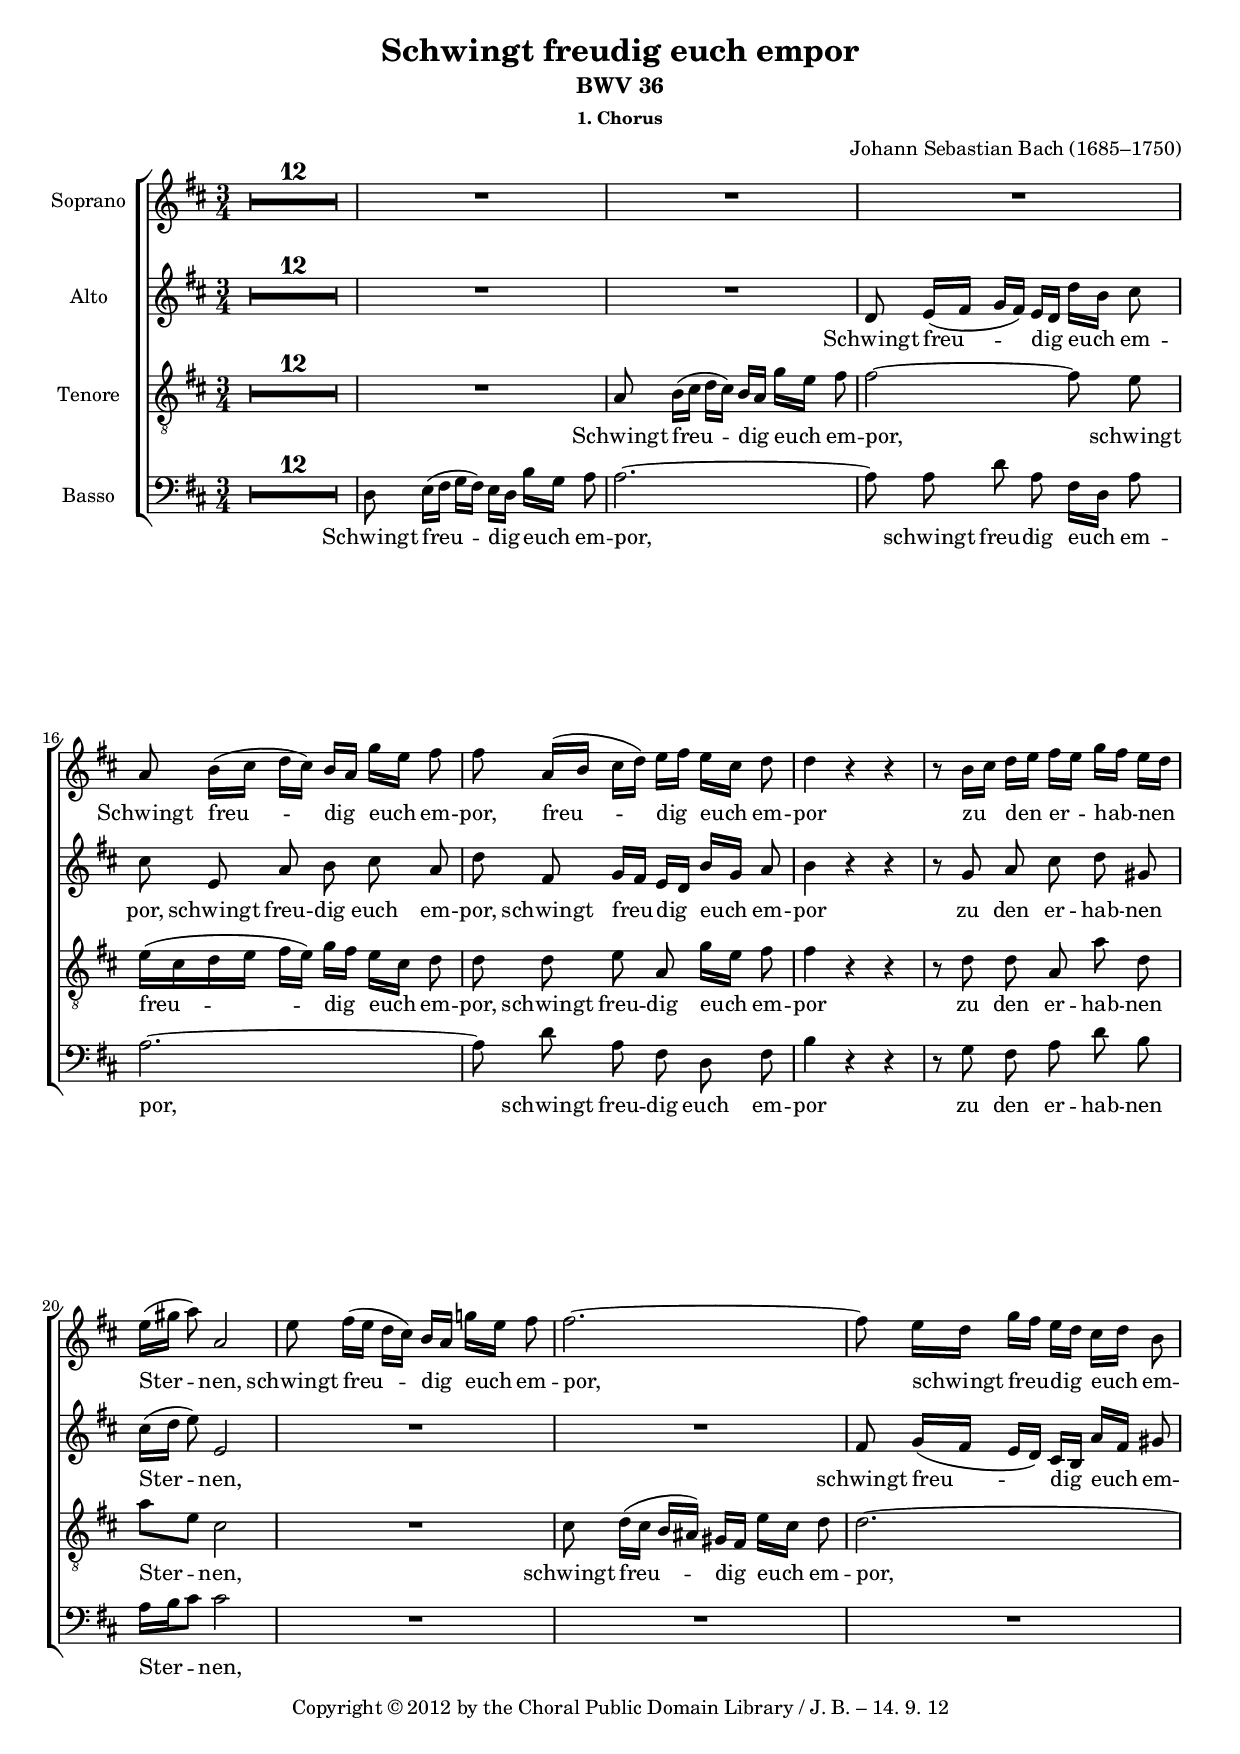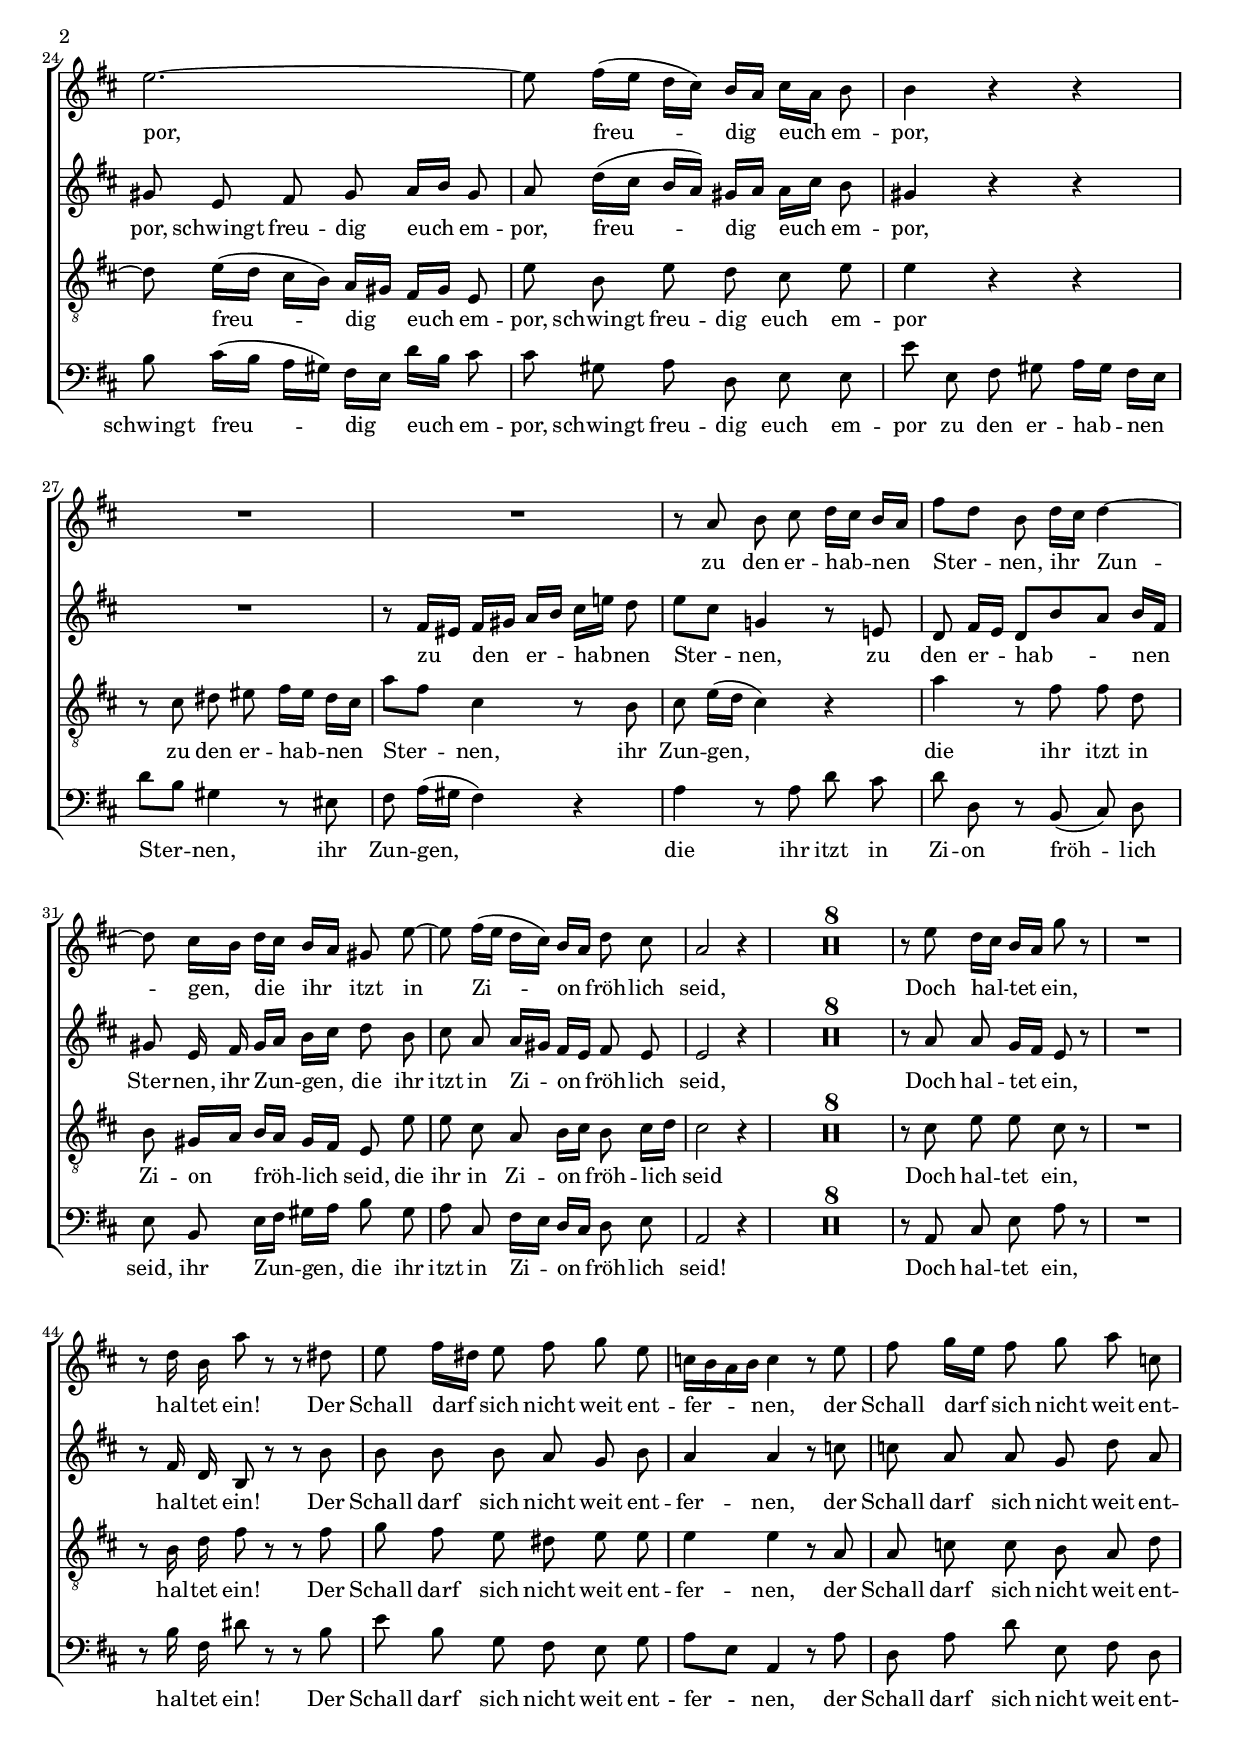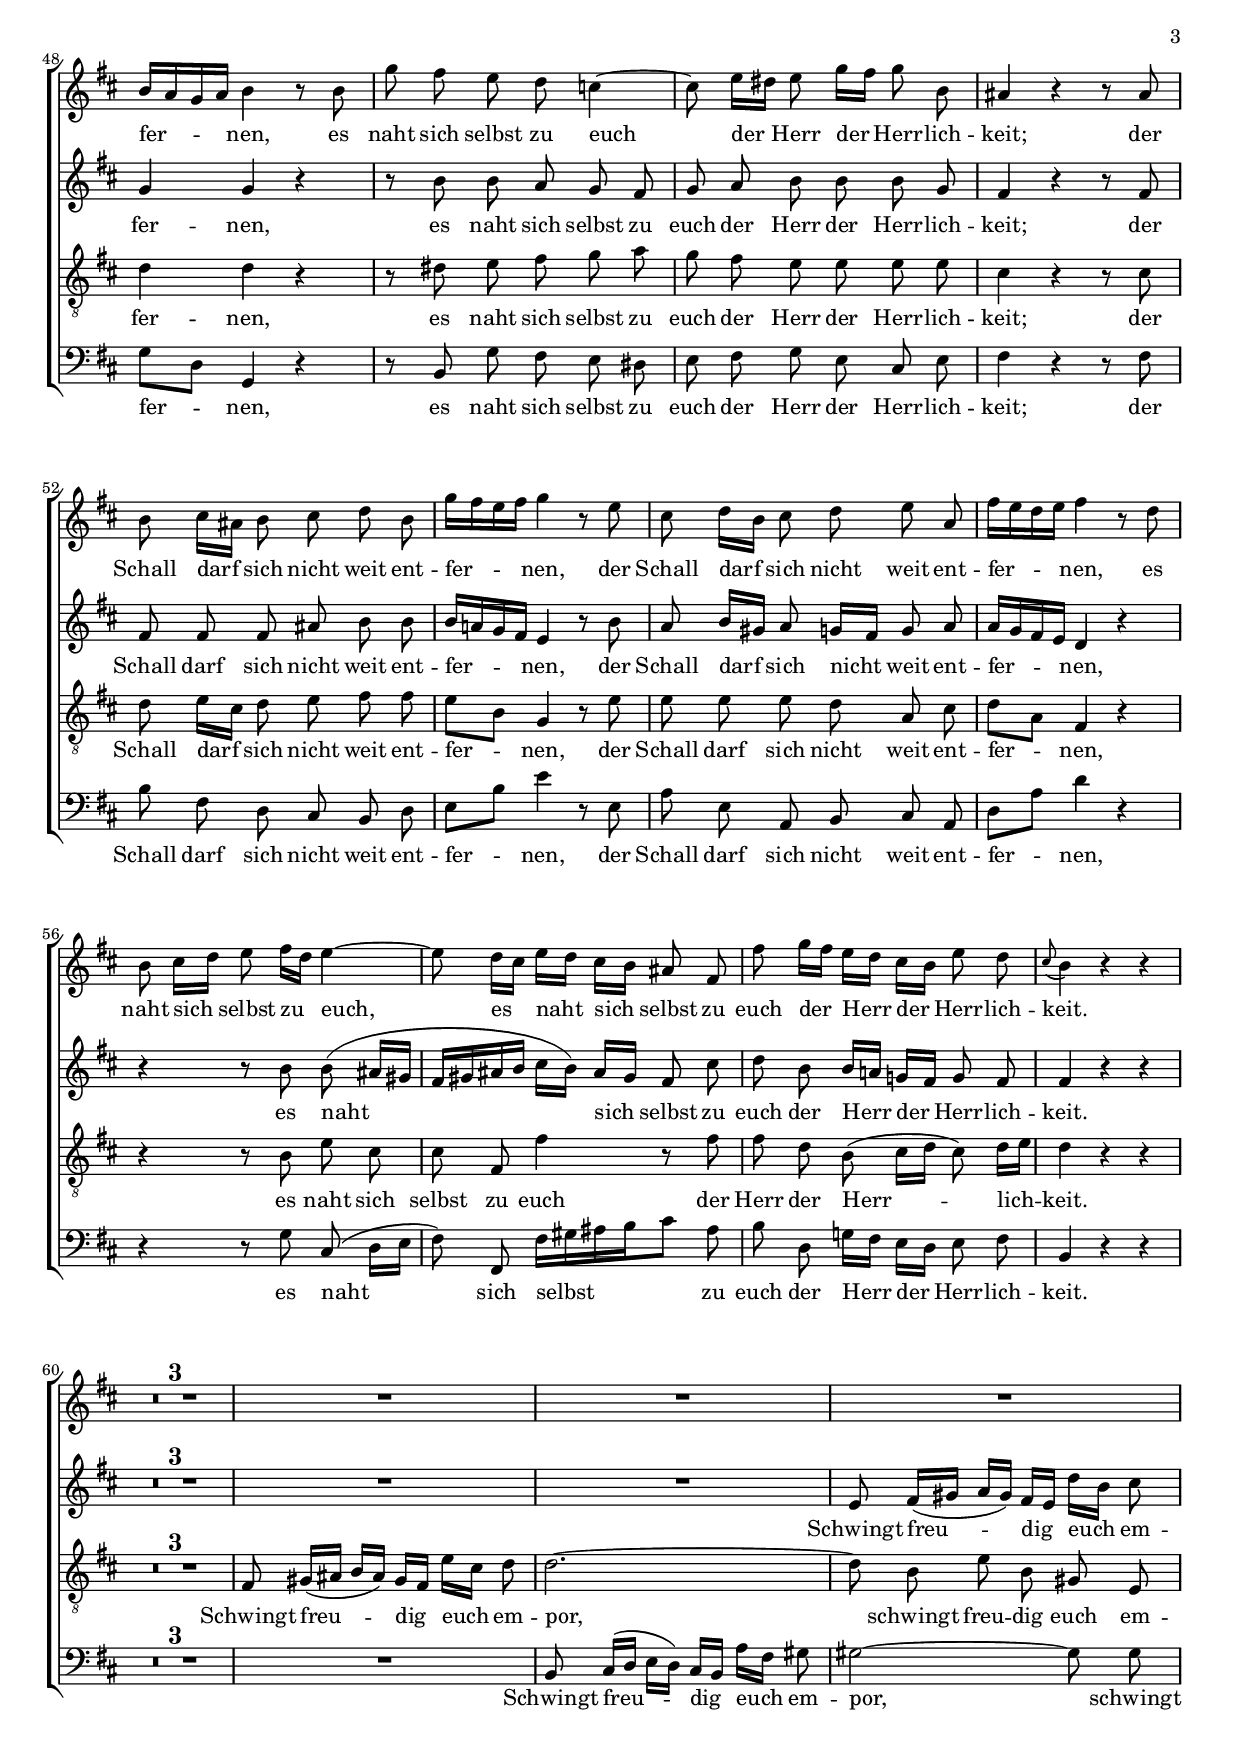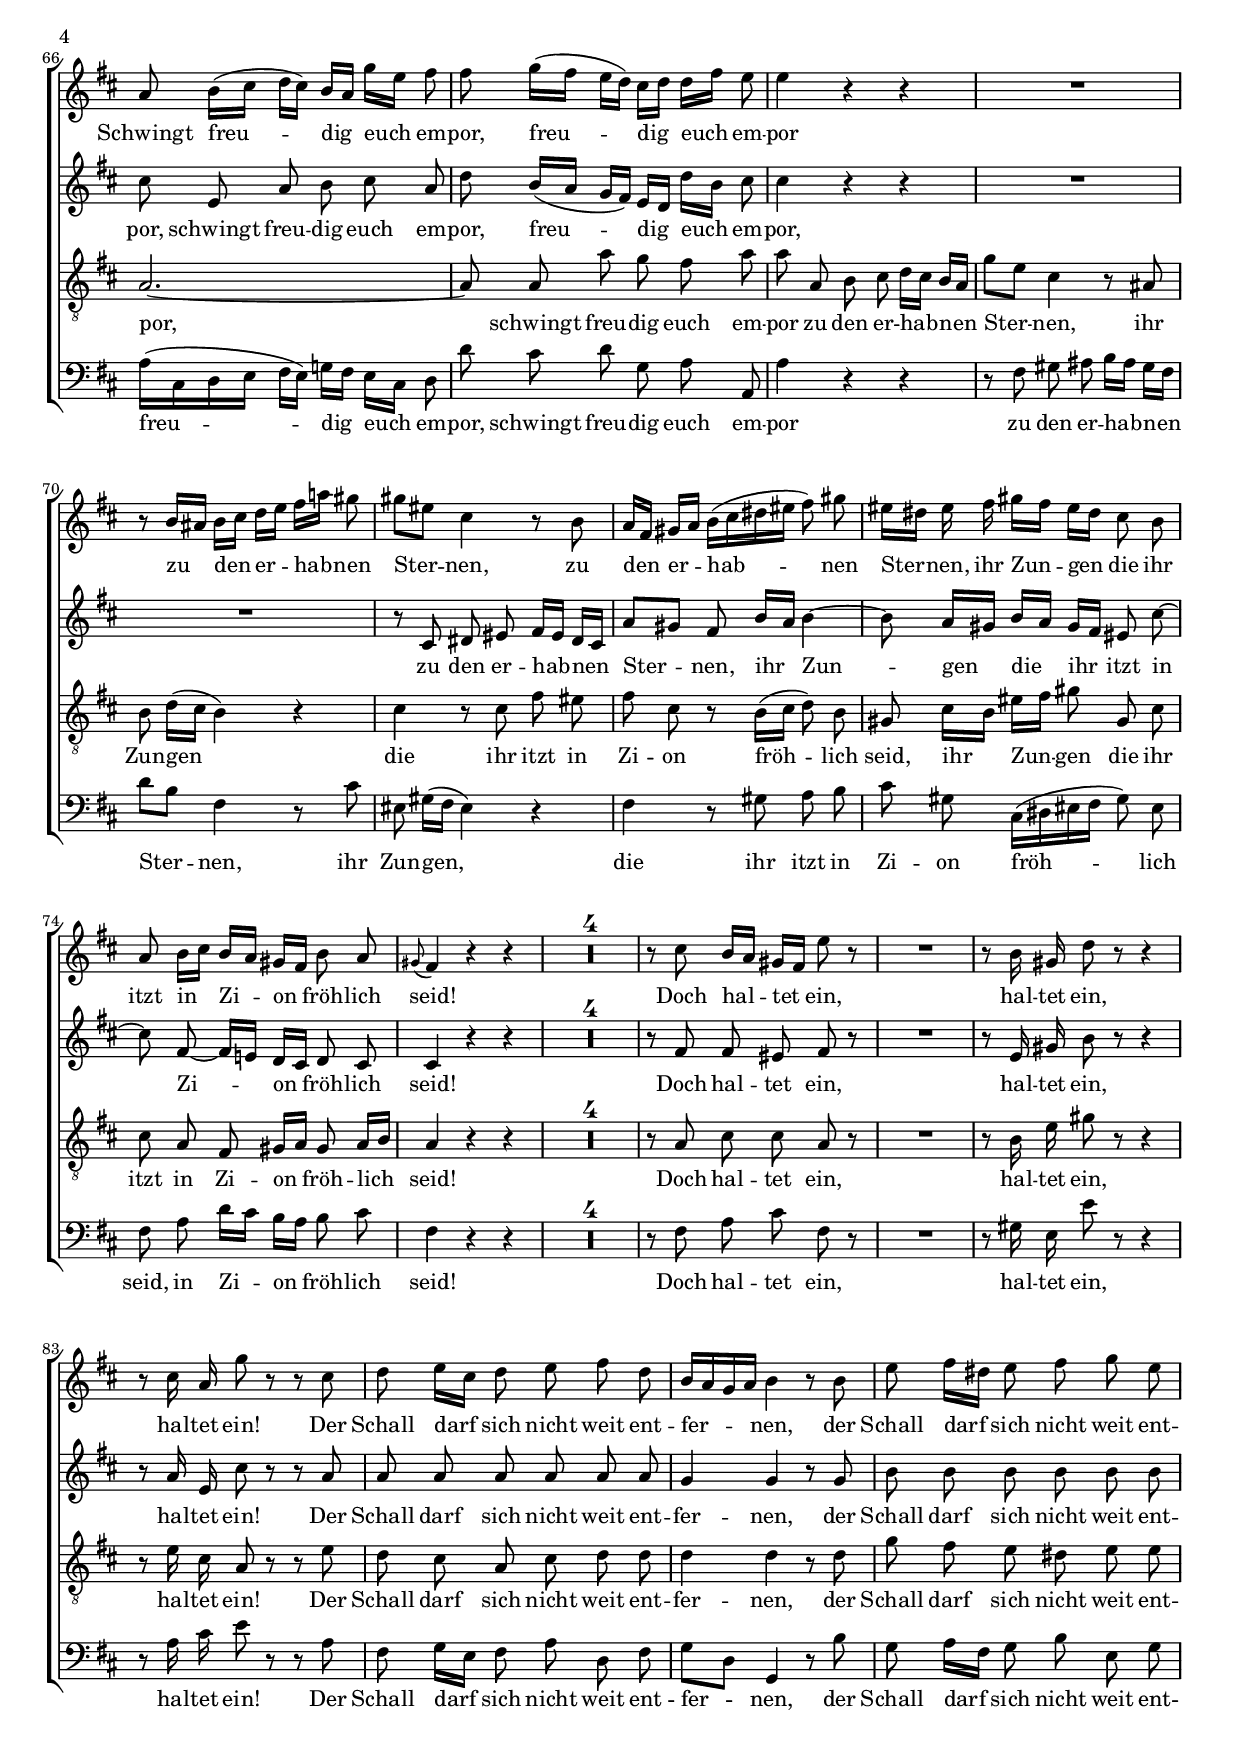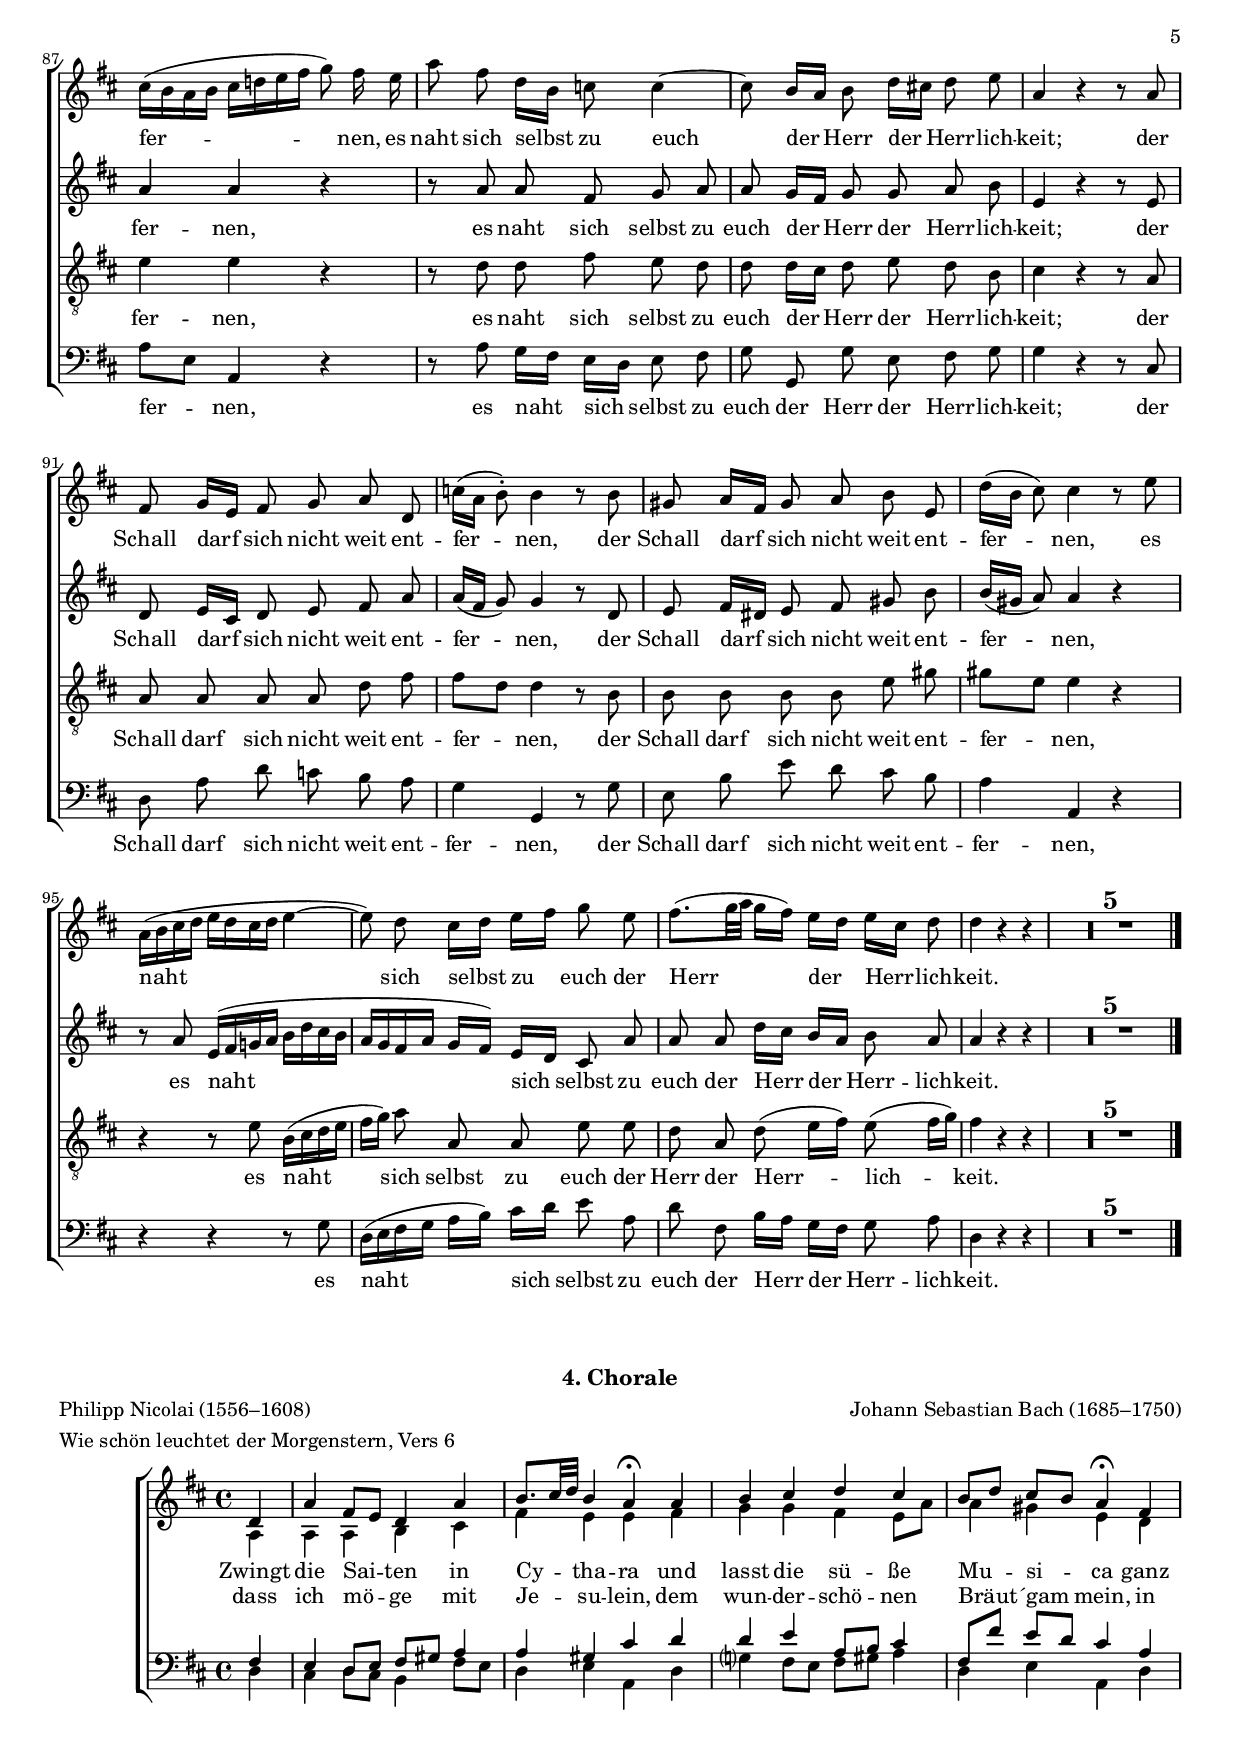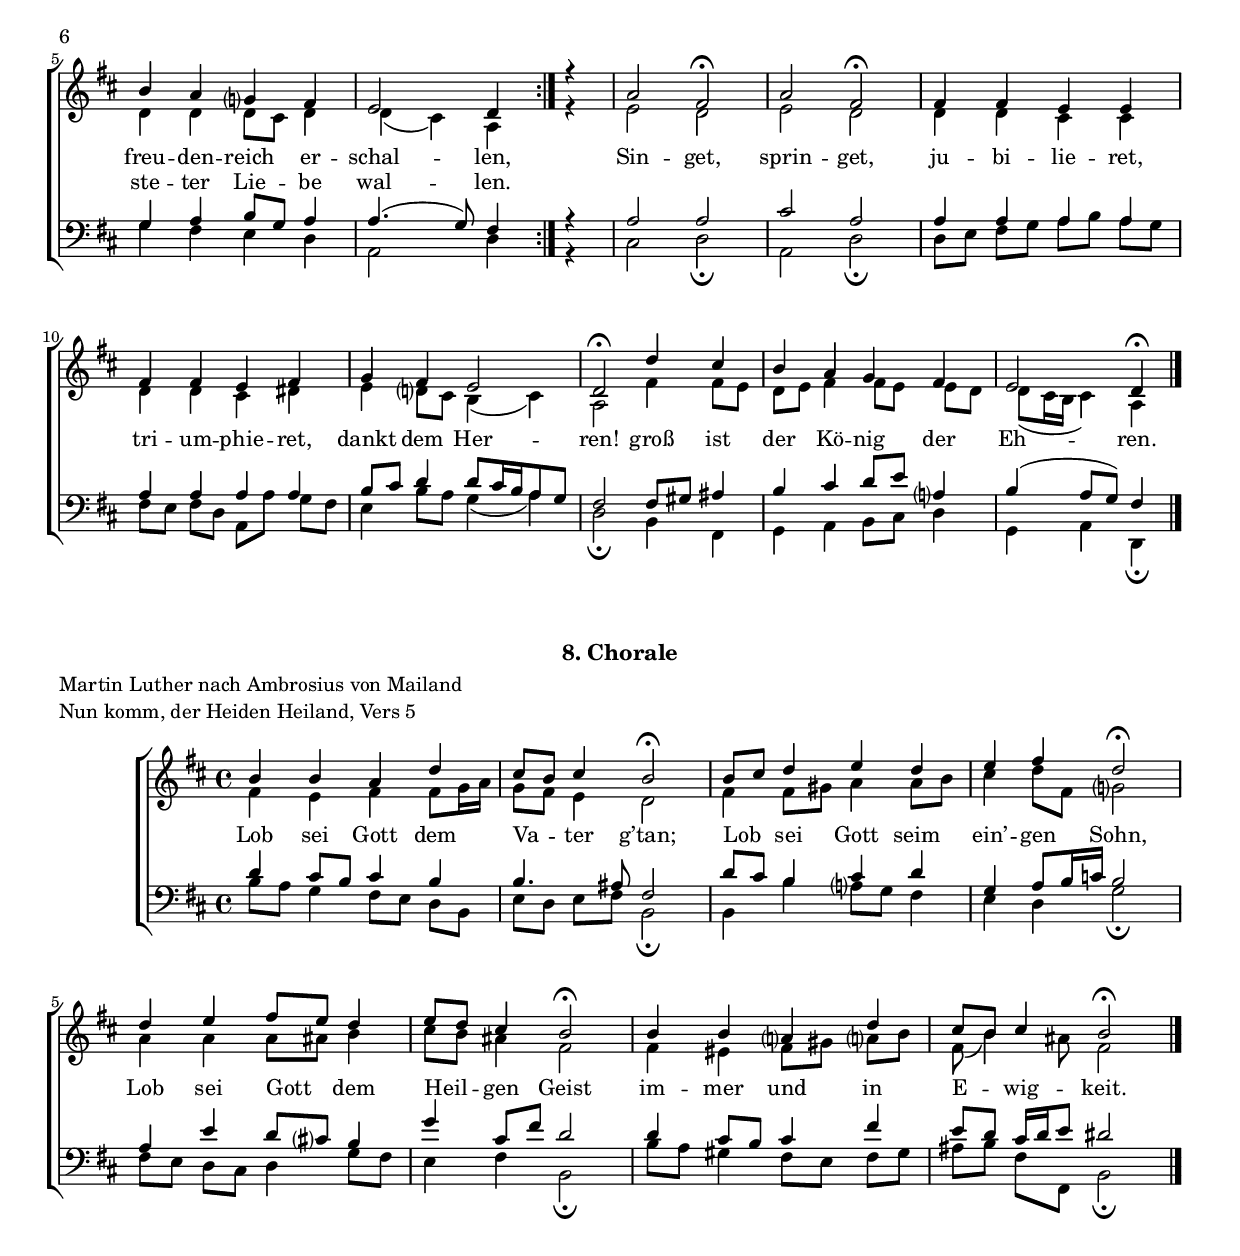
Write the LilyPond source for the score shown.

\version "2.15.95"

\language "deutsch"
% Eingabe von Johannes Becker
\paper {
  print-all-headers = ##t
}
%#(set-global-staff-size 19)
#(set-global-staff-size 17.2)
  \header {
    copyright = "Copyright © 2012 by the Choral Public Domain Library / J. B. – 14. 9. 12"
  }

trspos = { d b, }

global = {
  \key d \major
  \numericTimeSignature
  \time 3/4
  \compressFullBarRests
  \autoBeamOff
}

schwingt = \lyricmode {
  schwingt freu -- dig euch em -- por, 
}
stern = \lyricmode {
  schwingt freu -- dig euch em -- por
  zu den er -- hab -- nen Ster -- nen,
}
zung = \lyricmode {
  ihr Zun -- gen, die ihr itzt in Zi -- on
  fröh -- lich seid,
}
zungruf = \lyricmode {
  ihr Zun -- gen, die ihr itzt in Zi -- on
  fröh -- lich seid!
}
haltet = \lyricmode {
  Doch hal -- tet ein, hal -- tet ein!
}
haltethaltet = \lyricmode {
  Doch hal -- tet ein, hal -- tet ein, hal -- tet ein!
}
schall = \lyricmode {
  der Schall darf sich nicht weit ent -- fer -- nen,
}
naht = \lyricmode {
  es naht sich selbst zu euch der Herr der Herr -- lich -- keit;
}
nahtpunkt = \lyricmode {
  es naht sich selbst zu euch der Herr der Herr -- lich -- keit.
}
sopranoVoice = \relative c'' {
  \global
  \dynamicUp
  % Die Noten folgen hier.
  R2.*15
  
  a8 h16([ cis] d[ cis]) h[ a] g'[ e] 
  fis8 fis a,16([ h] cis[ d]) e[ fis] e[ cis ] d8
  d4 r r
  r8 h16[ cis] d[ e] fis[ e] g[ fis] e[ d]
  e([ gis] a8) a,2
  e'8 fis16([ e] d[ cis]) h[ a] g'[ e] fis8
  fis2.~
  fis8 e16[ d] g[ fis] e[ d] cis[ d] h8
  e2.~
  e8 fis16([ e] d[ cis]) h[ a] cis[ a] h8
  h4 r r
  R2.*2
  r8 a h cis d16[ cis] h[ a] 
  fis'8[ d] h d16[ cis] d4~
  d8 cis16[ h] d[ cis] h[ a] gis8 e'~
  e fis16([ e] d[ cis]) h[ a] d8 cis 
  a2 r4
  R2.*8
  r8 e' d16[ cis] h[ a] g'8 r
  R2.
  r8 d16 h a'8 r r dis,
  e fis16[ dis] e8 fis g e 
  c16[ h a h] c4 r8 e 
  fis g16[ e] fis8 g a c, 
  h16[ a g a] h4 r8 h 
  g' fis e d c4~
  c8 e16[ dis] e8 g16[ fis] g8 h, 
  ais4 r r8 ais
  h cis16[ ais] h8 cis d h 
  g'16[ fis e fis] g4 r8 e 
  cis d16[ h] cis8 d e a, 
  fis'16[ e d e] fis4 r8 d 
  h cis16[ d] e8 fis16[ d] e4~
  e8 d16[ cis] e[ d] cis[ h] ais8 fis 
  fis' g16[ fis] e[ d] cis[ h] e8 d8
  \appoggiatura  cis8 h4 r r
  R2.*6
  a8 h16([ cis] d[ cis]) h[ a] g'[ e] fis8
  fis g16([ fis] e[ d]) cis[ d] d[ fis] e8
  e4 r r 
  R2.
  r8 h16[ ais] h[ cis] d[ e] fis[ a] gis8
  gis[ eis] cis4 r8 h 
  a16[ fis] gis[ a] h([ cis dis eis] fis8) gis 
  eis16[ dis] eis fis gis[ fis] eis[ dis] cis8 h 
  a h16[ cis] h[ a] gis[ fis] h8 a 
  \appoggiatura gis8 fis4 r r
  R2.*4
  r8 cis' h16[ a] gis[ fis] e'8 r
  R2.
  r8 h16 gis d'8 r r4
  r8 cis16 a g'8 r r cis, 
  d e16[ cis] d8 e fis d 
  h16[ a g a] h4 r8 h  
  e fis16[ dis] e8 fis g e 
  cis16([ h a h] cis[ d e fis] g8) fis16 e 
  a8 fis d16[ h] c8 c4~
  c8 h16[ a] h8 d16[ cis] d8 e 
  a,4 r r8 a 
  fis g16[ e16] fis8 g a8  d, 
  c'16([ a] h8-.) h4 r8 h 
  gis a16[ fis] gis8 a h e, 
  d'16([ h] cis8) cis4 r8 e 
  a,16([ h cis d] e[ d cis d] e4~
  e8) d cis16[ d] e[ fis] g8 e 
  fis8.([ g32 a] g16[ fis]) e[ d] e[ cis] d8
  d4 r r  
  R2.*5
  \bar "|."
  
}

verseSopranoVoice = \lyricmode {
  Schwingt freu -- dig euch em -- por, 
  freu -- dig euch em -- por
  zu den er -- hab -- nen Ster -- nen,
  \schwingt
  \schwingt
  freu -- dig euch em -- por,
  zu den er -- hab -- nen Ster -- nen,
  \zung
  
  \haltet
  Der Schall darf sich nicht weit ent -- fer -- nen,
  \schall
  \naht
  \schall
  \schall
  es naht sich selbst zu euch,
  \nahtpunkt
  
  Schwingt freu -- dig euch em -- por, 
  freu -- dig euch em -- por
  zu den er -- hab -- nen Ster -- nen,
  zu den er -- hab -- nen Ster -- nen,
  ihr Zun -- gen   die ihr itzt in Zi -- on
  fröh -- lich seid!
  
  \haltethaltet
  Der Schall darf sich nicht weit ent -- fer -- nen,
  \schall
  \naht
  \schall
  \schall
  \nahtpunkt
  
}

altoVoice = \relative c' {
  \global
  \dynamicUp
  % Die Noten folgen hier.
  R2.*14
  d8 e16([ fis] g[ fis]) e[ d] d'[ h] cis8
  cis e, a h cis a d fis, g16[ fis] e[ d] h'[ g] a8
  h4 r r
  r8 g a cis d gis, cis16([ d] e8) e,2
  R2.*2
  fis8 g16([ fis] e[ d]) cis[ h] a'[ fis] gis8
  gis e fis gis a16[ h] gis8 
  a d16([ cis] h[ a]) gis[ a] a[ cis] h8 
  gis4 r r
  R2.
  r8 fis16[ eis] fis[ gis] a[ h] cis[ e] d8
  e[ cis] g4 r8 e 
  d fis16[ e] d8[ h' a] h16[ fis]
  gis8 e16 fis gis[ a] h[ cis] d8 h 
  cis a a16[ gis] fis[ e] fis8 e
  e2 r4
  R2.*8
  r8  a a g16[ fis] e8 r
  R2.
  r8 fis16 d h8 r r  h' 
  h h h a g h 
  a4 a r8 c 
  c a a g d' a 
  g4 g r
  r8 h h a g fis 
  g a h h h g 
  fis4 r r8 fis 
  fis fis fis ais h h 
  h16[ a g fis] e4 r8 h' 
  a h16[ gis] a8 g16[ fis] g8 a 
  a16[ g fis e] d4 r
  r r8 h' h( ais16[ gis]
  fis[ gis ais h] cis[ h]) ais[ gis] fis8 cis' 
  d h h16[ a] g[ fis] g8 fis 
  fis4 r r
  R2.*5
  e8 fis16([ gis] a[ gis]) fis[ e] d'[ h] cis8 
  cis e, a h cis a 
  d h16([ a] g[ fis]) e[ d] d'[ h] cis8
  cis4 r r
  R2.*2
  r8 cis, dis eis fis16[ eis] dis[ cis]
  a'8[ gis] fis h16[ a] h4~
  h8 a16[ gis] h[ a] gis[ fis] eis8 cis'~
  cis fis,~ fis16[ e] d[ cis] d8 cis
  cis4 r r 
  R2.*4
  r8 fis fis eis fis r
  R2.
  r8 e16 gis h8 r r4
  r8 a16 e cis'8 r r a 
  a a a a a a 
  g4 g4 r8 g 
  h h h h h h 
  a4 a r 
  r8 a a fis g a 
  a g16[ fis] g8 g a h 
  e,4 r r8 e 
  d e16[ cis] d8 e fis a 
  a16([ fis] g8) g4 r8 d 
  e fis16[ dis] e8 fis gis h 
  h16([ gis] a8) a4 r
  r8 a e16([ fis g a] h[ d cis h]
  a[ g fis a] g[ fis]) e[ d] cis8 a' 
  a a d16[ cis] h[ a] h8 a 
  a4 r r
  R2.*5
  \bar "|."
}

verseAltoVoice = \lyricmode {
  Schwingt freu -- dig euch em -- por, 
  \schwingt
  \stern
  \schwingt
  \schwingt
  freu -- dig euch em -- por,
  zu den er -- hab -- nen Ster -- nen,
  zu den er -- hab -- nen Ster -- nen,
  \zung
  
  \haltet
  Der Schall darf sich nicht weit ent -- fer -- nen,
  \schall
  \naht
  \schall
  \schall
  \nahtpunkt
  
  Schwingt freu -- dig euch em -- por, 
  \schwingt
  freu -- dig euch em -- por,
  zu den er -- hab -- nen Ster -- nen,
  ihr Zun -- gen   die ihr itzt in Zi -- on
  fröh -- lich seid!
  
  \haltethaltet
  Der Schall darf sich nicht weit ent -- fer -- nen,
  \schall
  \naht
  \schall
  \schall
  \nahtpunkt
  
}

tenorVoice = \relative c' {
  \global
  \dynamicUp
  % Die Noten folgen hier.
  R2.*13
  a8 h16([ cis] d[ cis]) h[ a] g'[ e] fis8
  fis2~ fis8 e 
  e16([ cis d e] fis[ e]) g[ fis] e[ cis] d8
  d d e a, g'16[ e] fis8
  fis4 r r
  r8 d d a a' d,
  a'[  e] cis2
  R2.
  cis8 d16([ cis] h[ ais]) gis[ fis] e'[ cis] d8
  d2.~ 
  d8 e16([ d] cis[ h]) a[ gis] fis[ gis] e8
  e' h e d cis e 
  e4 r r
  r8 cis dis eis fis16[ eis] dis[ cis]
  a'8[ fis] cis4 r8 h 
  cis e16([ d] cis4) r
  a'  r8 fis fis d 
  h gis16[ a] h[ a] gis[ fis] e8 e'
  e cis a h16[ cis] h8 cis16[ d]
  cis2 r4
  R2.*8
  r8 cis e e cis r
  R2.
  r8 h16 d fis8 r r fis 
  g fis e dis e e 
  e4 e4 r8 a, 
  a c c h a d 
  d4 d4 r
  r8 dis e fis g a 
  g fis e e e e 
  cis4 r r8 cis 
  d e16[ cis] d8 e fis fis 
  e[ h] g4 r8 e' 
  e e e d a cis 
  d[ a] fis4 r
  r r8 h e cis 
  cis fis, fis'4 r8 fis 
  fis d h( cis16[ d] cis8) d16[ e] 
  d4 r r
  R2.*3
  fis,8 gis16([ ais] h[ ais]) gis[ fis] e'[ cis] d8 
  d2.~ 
  d8 h e h gis e 
  a2.~ 
  a8 a a' g fis a a a, h cis d16[ cis] h[ a] 
  g'8[ e] cis4 r8 ais 
  h d16([ cis] h4) r 
  cis r8 cis fis eis 
  fis cis r h16([ cis16] d8) h gis cis16[ h] eis[ fis] gis8 gis, 
  cis cis a fis gis16[ a] gis8 a16[ h] 
  a4 r r
  R2.*4
  r8 a cis cis a r
  R2.
  r8 h16 e gis8 r r4
  r8 e16 cis a8 r r  e'
  d cis a cis d d 
  d4 d r8 d g fis e dis e e 
  e4 e r
  r8 d d fis e d 
  d d16[ cis] d8 e d h 
  cis4 r r8 a 
  a a a a d fis 
  fis[ d] d4 r8 h 
  h h h h e gis 
  gis[ e] e4 r
  r r8 e h16([ cis d e]
  fis[ g]) a8 a, a e' e 
  d a d( e16[ fis]) e8( fis16[ g]) 
  fis4 r r 
  R2.*5
  \bar "|."
  
}

verseTenorVoice = \lyricmode {
  Schwingt freu -- dig euch em -- por, 
  \schwingt
  \stern
  \schwingt
  freu -- dig euch em -- por,
  \stern
  \zung
  die ihr  in Zi -- on
  fröh -- lich seid
  \haltet
  Der Schall darf sich nicht weit ent -- fer -- nen,
  \schall
  \naht
  \schall
  \schall
  \nahtpunkt
  
  Schwingt freu -- dig euch em -- por, 
  \schwingt
  \stern
  ihr Zun -- gen   die ihr itzt in Zi -- on
  fröh -- lich seid,
  ihr Zun -- gen   die ihr itzt in Zi -- on
  fröh -- lich seid!
  
  \haltethaltet
  Der Schall darf sich nicht weit ent -- fer -- nen,
  \schall
  \naht
  \schall
  \schall
  \nahtpunkt
  
}

bassVoice = \relative c {
  \global
  \dynamicUp
  % Die Noten folgen hier.
  R2.*12
  d8  e16([ fis] g[ fis]) e[ d] h'[ g] a8
  a2.~
  a8 a d a fis16[ d] a'8
  a2.~
  a8 d a fis d fis 
  h4 r r
  r8 g fis a d h 
  a16[ h cis8] cis2
  R2.*3
  h8 \autoBeamOn cis16( h a gis) \autoBeamOff fis[ e] d'[ h] cis8
  cis gis a d, e e 
  e' e, fis gis a16[ gis] fis[ e]
  d'8[ h] gis4 r8 eis
  fis a16([ gis] fis4) r
  a4 r8 a d cis 
  d d, r h( cis) d 
  e h e16[ fis] gis[ a] h8 gis 
  a cis, fis16[ e] d[ cis] d8 e 
  a,2 r4
  R2.*8
  r8 a cis e a r8
  R2.
  r8 h16 fis dis'8 r r  h 
  e h g fis e g 
  a[ e] a,4 r8 a' 
  d, a' d e, fis d 
  g[ d] g,4 r
  r8 h g' fis e dis 
  e fis g e cis e 
  fis4 r r8 fis 
  h fis d cis h d 
  e[ h'] e4 r8 e, 
  a e a, h cis a 
  d[ a'] d4 r 
  r r8 g, cis,( d16[ e]
  fis8) fis, fis'16[ gis ais h cis8] ais
  h d, g16[ fis] e[ d] e8 fis 
  h,4 r r 
  R2.*4
  h8 cis16([ d] e[ d]) cis[ h] a'[ fis] gis8
  gis2~ gis8 gis 
  a16([ cis, d e] fis[ e]) g[ fis] e[ cis] d8
  d' cis d g, a a, 
  a'4 r r 
  r8 fis gis ais h16[ ais] gis[ fis]
  d'8[ h] fis4 r8 cis' 
  eis, gis16([ fis] eis4) r
  fis r8 gis a h 
  cis gis cis,16([ dis eis fis] gis8) eis 
  fis a d16[ cis] h[ a] h8 cis 
  fis,4 r r
  R2.*4
  r8 fis a cis fis, r
  R2.
  r8 gis16 e e'8 r r4
  r8 a,16 cis e8 r r a, 
  fis g16[ e] fis8 a d, fis 
  g[ d] g,4 r8 h' 
  g a16[ fis] g8 h e, g 
  a[ e] a,4 r 
  r8  a' g16[ fis] e[ d] e8 fis 
  g g, g' e fis g 
  g4 r r8 cis, 
  d a' d c h a 
  g4 g, r8 g' 
  e h' e d cis h 
  a4 a, r
  r r r8 g' 
  d16([ e fis g] a[ h]) cis[ d] e8 a, 
  d fis, h16[ a] g[ fis] g8 a 
  d,4 r r
  R2.*5
  \bar "|."
}

verseBassVoice = \lyricmode {
  Schwingt freu -- dig euch em -- por, 
  \schwingt
  \stern
  \schwingt
  \stern
  \zung
  \zungruf
  \haltet
  Der Schall darf sich nicht weit ent -- fer -- nen,
  \schall
  \naht
  \schall
  \schall
  \nahtpunkt
  Schwingt freu -- dig euch em -- por, 
  \schwingt
  \stern
  \zung
  in Zi -- on fröh -- lich seid!
  
  \haltethaltet
  Der Schall darf sich nicht weit ent -- fer -- nen,
  \schall
  \naht
  \schall
  \schall
  \nahtpunkt
}

sopranoVoicePart = \new Staff \with {
  instrumentName = "Soprano"
  midiInstrument = "choir aahs"
} { \sopranoVoice }
\addlyrics { \verseSopranoVoice }

altoVoicePart = \new Staff \with {
  instrumentName = "Alto"
  midiInstrument = "choir aahs"
} { \altoVoice }
\addlyrics { \verseAltoVoice }

tenorVoicePart = \new Staff \with {
  instrumentName = "Tenore"
  midiInstrument = "choir aahs"
} { \clef "treble_8"  \tenorVoice }
\addlyrics { \verseTenorVoice }

bassVoicePart = \new Staff \with {
  instrumentName = "Basso"
  midiInstrument = "choir aahs"
} { \clef bass \bassVoice }
\addlyrics { \verseBassVoice }

\score {
  \transpose d d {
    \new ChoirStaff <<
      \sopranoVoicePart
      \altoVoicePart
      \tenorVoicePart
      \bassVoicePart
    >> 
  }
  \header {
    title = "Schwingt freudig euch empor"
    subtitle = "BWV 36"
    subsubtitle = "1. Chorus"
    composer = "Johann Sebastian Bach (1685–1750)"
  }
  \layout {
    \context {
      \Staff
      \with \settingsFrom { \accidentalStyle modern }
      
    }
  }
  \midi {
    \context {
      \Score
      tempoWholesPerMinute = #(ly:make-moment 64 4)
    }
  }
}





global = {
  \key d \major
  \time 4/4
  \partial 4
  \autoBeamOff
}

soprano = \relative c'' {
  \global
  % Die Noten folgen hier.
  \repeat volta 2 {
    d,4 a' fis8[ e] d4 a' h8.[ cis32 d] h4 a\fermata a 
    h cis d cis 
    h8[ d8] cis[ h] a4\fermata fis4 
    h a g fis 
    e2 d4
  }
  r 
  a'2 fis\fermata
  a fis\fermata
  fis4 fis e e 
  fis fis e fis 
  g fis e2
  d\fermata d'4 cis 
  h a g fis 
  e2 d4\fermata
  \bar "|."
}

alto = \relative c' {
  \global
  \repeat volta 2 {
    a4 a a h cis 
    fis e e fis 
    g g fis e8[ a]
    a4 gis e d 
    d d d8[ cis] d4 
    d( cis) a
  }
  r
  e'2 d 
  e d 
  d4 d cis cis 
  d d cis dis 
  e d8[ cis] h4( cis)
  a2 fis'4 fis8[ e] 
  d[ e] fis4 fis8[ e] e[ d] 
  d([ cis16 h] cis4) a 
  
}

tenor = \relative c {
  \global
  \repeat volta 2 {
    fis4
    e d8[ e] fis[ gis] a4
    a gis cis d 
    d e a,8[ h] cis4 
    fis,8[ fis'] e[ d] cis4 a 
    g a h8[ g] a4 
    a4.( g8) fis4 
  }
  r 
  a2 a 
  cis a 
  a4 a a a 
  a a a a 
  h8[ cis] d4 d8[ cis16 h a8 g] 
  fis2 fis8[ gis] ais4 
  h cis d8[ e] a,4 
  h( a8[ g]) fis4 
  
}

bass = \relative c {
  \global
  % Die Noten folgen hier.
  \repeat volta 2 {
    d4
    cis d8[ cis] h4 fis'8[ e] 
    d4 e a, d 
    g fis8[ e] fis[ gis] a4 
    d, e a, d 
    g fis e d 
    a2 d4
  }
  r 
  cis2 d\fermata 
  a d\fermata 
  d8[ e] fis[ g] a[ h] a[ g] 
  fis[ e] fis[ d] a[ a'] g[ fis]
  e4 h'8[ a] g4( a) 
  d,2\fermata h4 fis 
  g a h8[ cis] d4
  g, a d, \fermata 
  
}

verse = \lyricmode {
%  \set stanza = "6."
  Zwingt die Sai -- ten in Cy -- tha -- ra
  und lasst die sü -- ße Mu -- si -- ca
  ganz freu -- den -- reich er -- schal -- len,
  
  Sin -- get,
  sprin -- get,
  ju -- bi -- lie -- ret,
  tri -- um -- phie -- ret,
  dankt dem Her -- ren!
  groß ist der Kö -- nig der Eh -- ren.
  
}
verszwei = \lyricmode {
  dass ich mö -- ge mit Je -- su -- lein,
  dem wun -- der -- schö -- nen Bräut´ -- gam mein,
  in ste -- ter Lie -- be wal -- len.
}

\score {
  \transpose d d {
    \new ChoirStaff <<
      \new Staff \with {
        midiInstrument = "choir aahs"
      } <<
        \new Voice = "soprano" { \voiceOne \soprano }
        \new Voice = "alto" { \voiceTwo \alto }
      >>
      \new Lyrics \with {
        \override VerticalAxisGroup #'staff-affinity = #CENTER
      } \lyricsto "soprano" \verse
      \new Lyrics \with {
        \override VerticalAxisGroup #'staff-affinity = #CENTER
      } \lyricsto "soprano" \verszwei
      \new Staff \with {
        midiInstrument = "choir aahs"
      } <<
        \clef bass
        \new Voice = "tenor" { \voiceOne \tenor }
        \new Voice = "bass" { \voiceTwo \bass }
      >>
    >>
  }
  \layout {
    \context {
      \Staff
      \with \settingsFrom { \accidentalStyle modern-voice-cautionary }
      
    }
  }
  \midi {
    \context {
      \Score
      tempoWholesPerMinute = #(ly:make-moment 72 4)
    }
  }
  \header {
    title = ##f
    subtitle = "4. Chorale"
    composer = "Johann Sebastian Bach (1685–1750)"
    poet = "Philipp Nicolai (1556–1608)"
    piece = "Wie schön leuchtet der Morgenstern, Vers 6"
  }
}

global = {
  \key d \major
  \time 4/4
  \autoBeamOff
}

soprano = \relative c'' {
  \global
  h4 h a d 
  cis8[ h] cis4 h2\fermata 
  h8[ cis] d4 e d 
  e fis d2\fermata 
  d4 e fis8[ e] d4
  e8[ d] cis4 h2\fermata 
  h4 h a d 
  cis8[ h] cis4 h2\fermata
  \bar "|."
}

alto = \relative c' {
  \global
  fis4 e fis fis8[ g16 a]
  g8[ fis] e4 d2
  fis4 fis8[ gis] a4 a8[ h] 
  cis4 d8[ fis,] g2
  a4 a a8[ ais] h4
  cis8[ h] ais4 fis2
  fis4 eis fis8[ gis] a[ h]
  fis8( h4) ais8 fis2
  
}

tenor = \relative c' {
  \global
  d4 cis8[ h] cis4 h 
  h4. ais8 fis2
  d'8[ cis] h4 cis d 
  g,4  a8[ h16 c] h2
  a4 e' d8[ cis] h4
  g' cis,8[ fis] d2
  d4 cis8[ h] cis4 fis 
  e8[ d] cis16[ d e8] 
  dis2
  
}

bass = \relative c' {
  \global
  h8[ a] g4 fis8[ e] d[ h] 
  e[ d] e[ fis] h,2\fermata
  h4 h' a8[ g] fis4
  e d g2\fermata
  fis8[ e] d[ cis] d4 g8[ fis]
  e4 fis h,2\fermata
  h'8[ a] gis4 fis8[ e] fis[ gis]
  ais[ h]]  fis[ fis,] 
  h2\fermata 
  
  
}

verse = \lyricmode {
  
  Lob sei Gott dem Va -- ter g’tan;
  Lob sei Gott seim ein’ -- gen Sohn,
  Lob sei Gott dem Heil -- gen Geist
  im -- mer und in E -- wig -- keit.
  
}
verszwei = \lyricmode {
  dass ich mö -- ge mit Je -- su -- lein,
  dem wun -- der -- schö -- nen Bräut´ -- gam mein,
  in ste -- ter Lie -- be wal -- len.
}


\score {
  \transpose d d {
    \new ChoirStaff <<
      \new Staff \with {
        midiInstrument = "choir aahs"
      } <<
        \new Voice = "soprano" { \voiceOne \soprano }
        \new Voice = "alto" { \voiceTwo \alto }
      >>
      \new Lyrics \with {
        \override VerticalAxisGroup #'staff-affinity = #CENTER
      } \lyricsto "soprano" \verse
      \new Staff \with {
        midiInstrument = "choir aahs"
      } <<
        \clef bass
        \new Voice = "tenor" { \voiceOne \tenor }
        \new Voice = "bass" { \voiceTwo \bass }
      >>
    >>
  }
  \layout {
    \context {
      \Staff
      \with \settingsFrom { \accidentalStyle modern-voice-cautionary }
      
    }
    
  }
  \midi {
    \context {
      \Score
      tempoWholesPerMinute = #(ly:make-moment 60 4)
    }
  }
  \header {
    title=##f
    subtitle = "8. Chorale"
    %    composer = "Johann Sebastian Bach (1685–1750)"
    poet = "Martin Luther nach Ambrosius von Mailand"
    piece = "Nun komm, der Heiden Heiland, Vers 5"
  }
  
}

